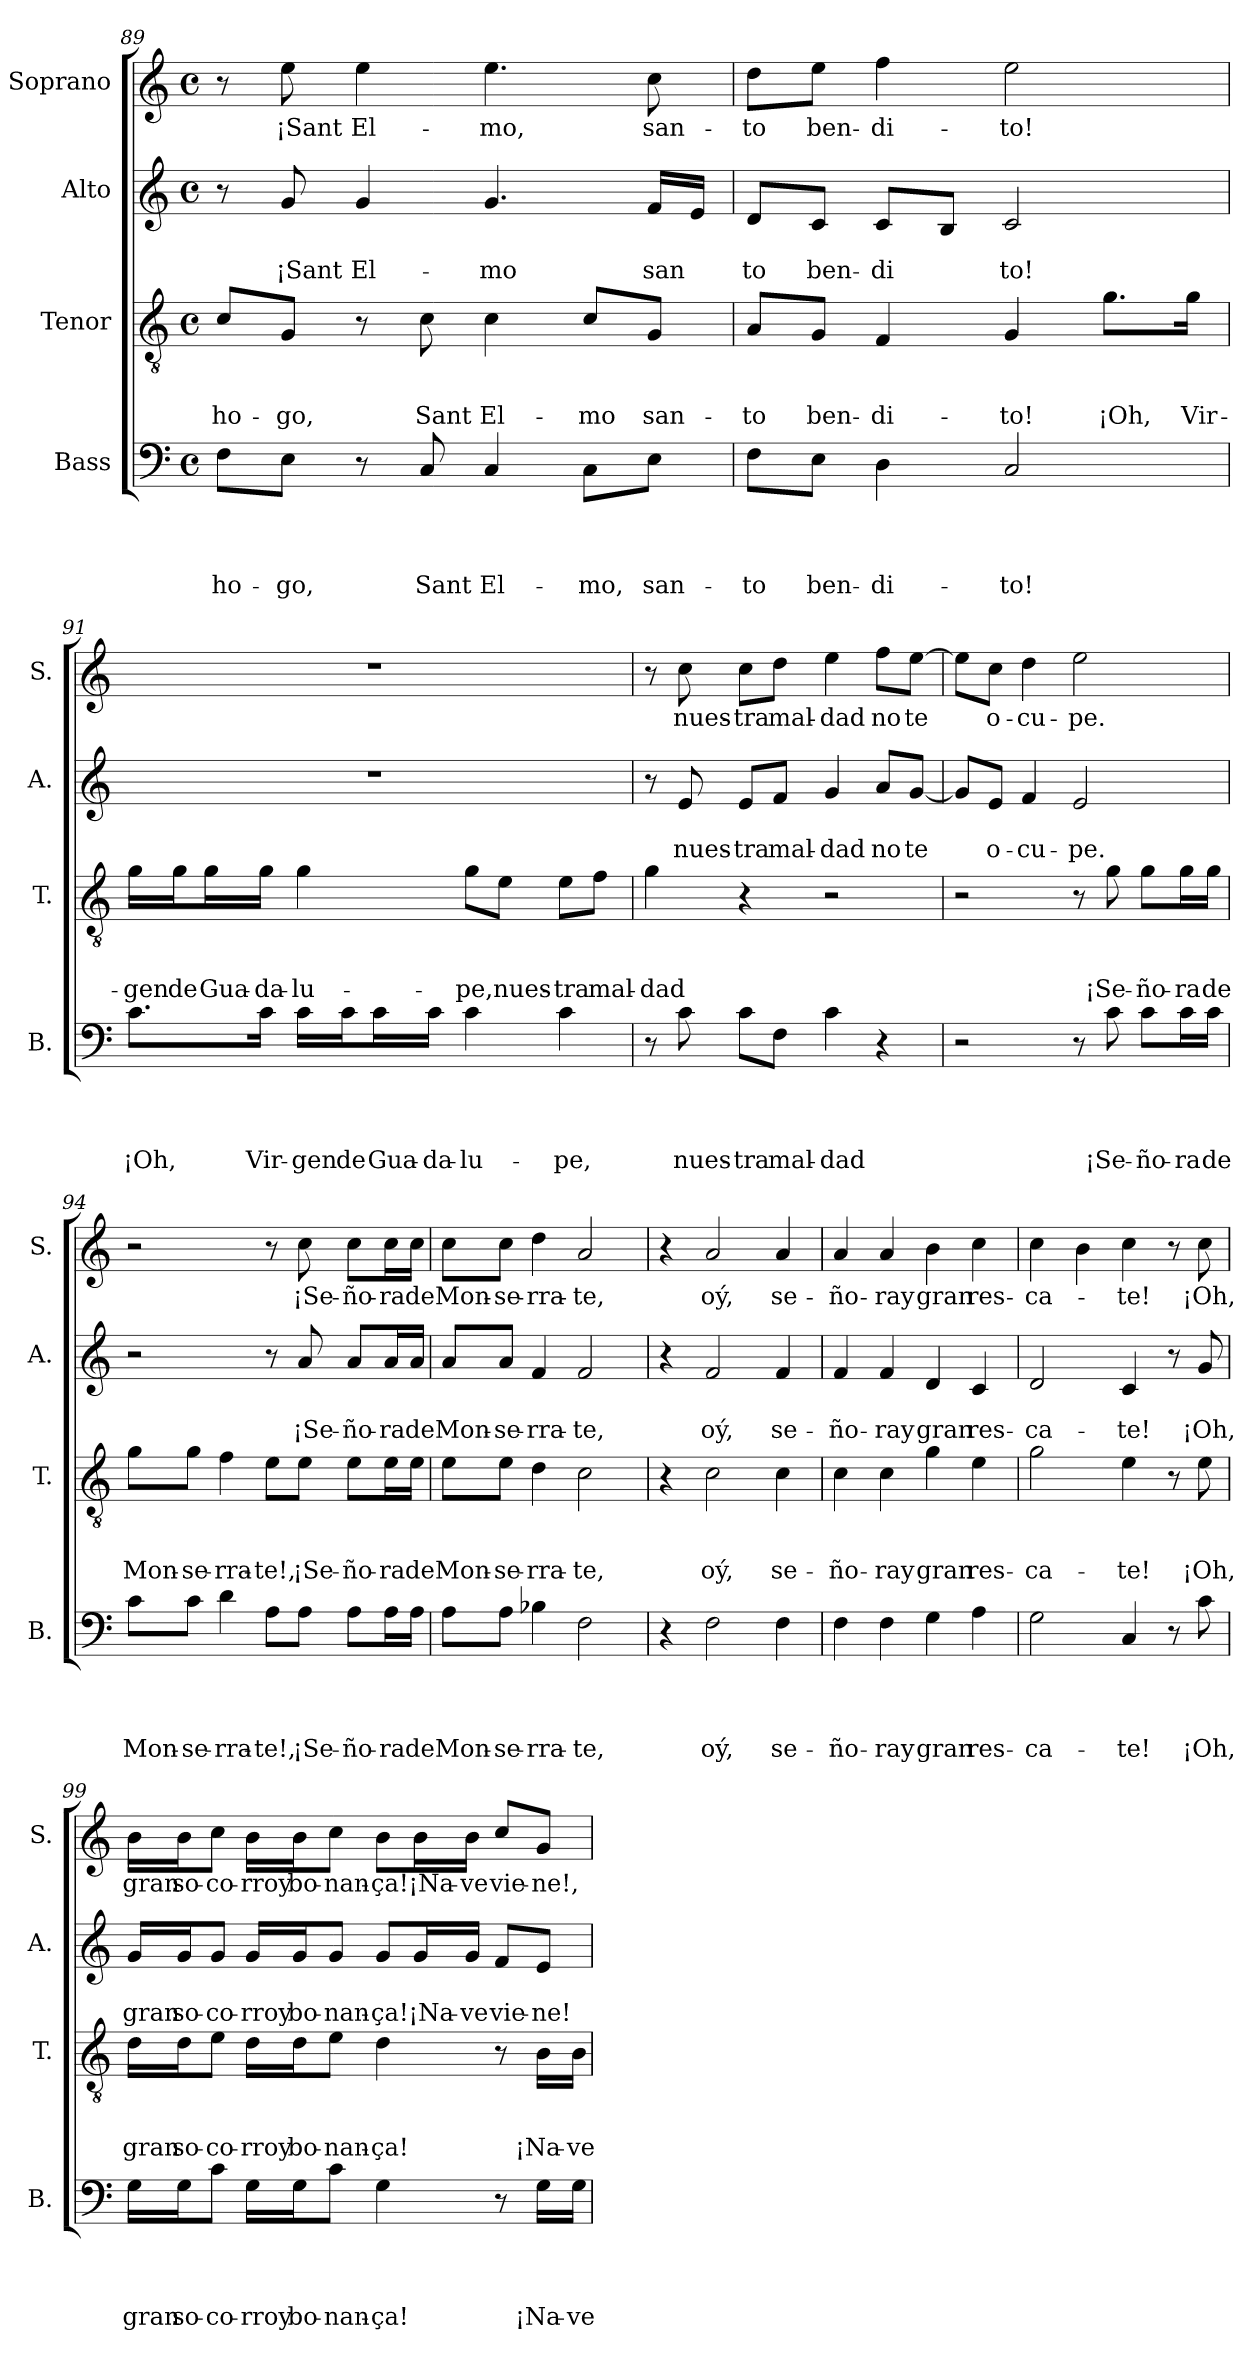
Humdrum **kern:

**kern	**text	**text	**text	**text	**kern	**text	**text	**text	**kern	**text	**text	**kern	**text
*part4	*part4	*part4	*part4	*part4	*part3	*part3	*part3	*part3	*part2	*part2	*part2	*part1	*part1
*staff4	*staff4	*staff4	*staff4	*staff4	*staff3	*staff3	*staff3	*staff3	*staff2	*staff2	*staff2	*staff1	*staff1
*I"Bass	*	*	*	*	*I"Tenor	*	*	*	*I"Alto	*	*	*I"Soprano	*
*I'B.	*	*	*	*	*I'T.	*	*	*	*I'A.	*	*	*I'S.	*
!!LO:LB:g=z
*clefF4	*	*	*	*	*clefGv2	*	*	*	*clefG2	*	*	*clefG2	*
*	*	*	*	*	*ITrd7c12	*	*	*	*	*	*	*	*
*k[]	*	*	*	*	*k[]	*	*	*	*k[]	*	*	*k[]	*
*C:	*	*	*	*	*C:	*	*	*	*C:	*	*	*C:	*
*M4/4	*	*	*	*	*M4/4	*	*	*	*M4/4	*	*	*M4/4	*
*met(c)	*	*	*	*	*met(c)	*	*	*	*met(c)	*	*	*met(c)	*
=89	=89	=89	=89	=89	=89	=89	=89	=89	=89	=89	=89	=89	=89
!	!	!	!	!LO:LY:b	!	!	!	!LO:LY:b	!	!	!	!	!
8F\L	.	.	.	-ho-	8C/L	.	.	-ho-	8r	.	.	8r	.
!	!	!	!	!LO:LY:b	!	!	!	!LO:LY:b	!	!	!LO:LY:b	!	!LO:LY:b
8E\J	.	.	.	-go,	8GG/J	.	.	-go,	8g/	.	¡Sant	8ee\	¡Sant
!	!	!	!	!	!	!	!	!	!	!	!LO:LY:b	!	!LO:LY:b
8r	.	.	.	.	8r	.	.	.	4g/	.	El-	4ee\	El-
!	!	!	!	!LO:LY:b	!	!	!	!LO:LY:b	!	!	!	!	!
8C/	.	.	.	Sant	8C\	.	.	Sant	.	.	.	.	.
!	!	!	!	!LO:LY:b	!	!	!	!LO:LY:b	!	!	!LO:LY:b	!	!LO:LY:b
4C/	.	.	.	El-	4C\	.	.	El-	4.g/	.	-mo	4.ee\	-mo,
!	!	!	!	!LO:LY:b	!	!	!	!LO:LY:b	!	!	!	!	!
8C\L	.	.	.	-mo,	8C/L	.	.	-mo	.	.	.	.	.
!	!	!	!	!LO:LY:b	!	!	!	!LO:LY:b	!	!	!LO:LY:b	!	!LO:LY:b
8E\J	.	.	.	san-	8GG/J	.	.	san-	16f/LL	.	san	8cc\	san-
.	.	.	.	.	.	.	.	.	16e/JJ	.	.	.	.
=90	=90	=90	=90	=90	=90	=90	=90	=90	=90	=90	=90	=90	=90
!	!	!	!	!LO:LY:b	!	!	!	!LO:LY:b	!	!	!LO:LY:b	!	!LO:LY:b
8F\L	.	.	.	-to	8AA/L	.	.	-to	8d/L	.	to	8dd\L	-to
!	!	!	!	!LO:LY:b	!	!	!	!LO:LY:b	!	!	!LO:LY:b	!	!LO:LY:b
8E\J	.	.	.	ben-	8GG/J	.	.	ben-	8c/J	.	ben-	8ee\J	ben-
!	!	!	!	!LO:LY:b	!	!	!	!LO:LY:b	!	!	!LO:LY:b	!	!LO:LY:b
4D\	.	.	.	-di-	4FF/	.	.	-di-	8c/L	.	-di	4ff\	-di-
.	.	.	.	.	.	.	.	.	8B/J	.	.	.	.
!	!	!	!	!LO:LY:b	!	!	!	!LO:LY:b	!	!	!LO:LY:b	!	!LO:LY:b
2C/	.	.	.	-to!	4GG/	.	.	-to!	2c/	.	to!	2ee\	-to!
!	!	!	!	!	!	!	!	!LO:LY:b	!	!	!	!	!
.	.	.	.	.	8.G\L	.	.	¡Oh,	.	.	.	.	.
!	!	!	!	!	!	!	!	!LO:LY:b	!	!	!	!	!
.	.	.	.	.	16G\Jk	.	.	Vir-	.	.	.	.	.
=91	=91	=91	=91	=91	=91	=91	=91	=91	=91	=91	=91	=91	=91
!	!	!	!	!LO:LY:b	!	!	!	!LO:LY:b	!	!	!	!	!
8.c\L	.	.	.	¡Oh,	16G\LL	.	.	-gen	1r	.	.	1r	.
!	!	!	!	!	!	!	!	!LO:LY:b	!	!	!	!	!
.	.	.	.	.	16G\J	.	.	de	.	.	.	.	.
!	!	!	!	!	!	!	!	!LO:LY:b	!	!	!	!	!
.	.	.	.	.	16G\L	.	.	Gua-	.	.	.	.	.
!	!	!	!	!LO:LY:b	!	!	!	!LO:LY:b	!	!	!	!	!
16c\Jk	.	.	.	Vir-	16G\JJ	.	.	-da-	.	.	.	.	.
!	!	!	!	!LO:LY:b	!	!	!	!LO:LY:b	!	!	!	!	!
16c\LL	.	.	.	-gen	4G\	.	.	-lu-	.	.	.	.	.
!	!	!	!	!LO:LY:b	!	!	!	!	!	!	!	!	!
16c\J	.	.	.	de	.	.	.	.	.	.	.	.	.
!	!	!	!	!LO:LY:b	!	!	!	!	!	!	!	!	!
16c\L	.	.	.	Gua-	.	.	.	.	.	.	.	.	.
!	!	!	!	!LO:LY:b	!	!	!	!	!	!	!	!	!
16c\JJ	.	.	.	-da-	.	.	.	.	.	.	.	.	.
!	!	!	!	!LO:LY:b	!	!	!	!LO:LY:b	!	!	!	!	!
4c\	.	.	.	-lu-	8G\L	.	.	-pe,	.	.	.	.	.
!	!	!	!	!	!	!	!	!LO:LY:b	!	!	!	!	!
.	.	.	.	.	8E\J	.	.	nues-	.	.	.	.	.
!	!	!	!	!LO:LY:b	!	!	!	!LO:LY:b	!	!	!	!	!
4c\	.	.	.	-pe,	8E\L	.	.	-tra	.	.	.	.	.
!	!	!	!	!	!	!	!	!LO:LY:b	!	!	!	!	!
.	.	.	.	.	8F\J	.	.	mal-	.	.	.	.	.
!!LO:PB:g=z
=92	=92	=92	=92	=92	=92	=92	=92	=92	=92	=92	=92	=92	=92
!	!	!	!	!	!	!	!	!LO:LY:b	!	!	!	!	!
8r	.	.	.	.	4G\	.	.	-dad	8r	.	.	8r	.
!	!	!	!	!LO:LY:b	!	!	!	!	!	!	!LO:LY:b	!	!LO:LY:b
8c\	.	.	.	nues-	.	.	.	.	8e/	.	nues-	8cc\	nues-
!	!	!	!	!LO:LY:b	!	!	!	!	!	!	!LO:LY:b	!	!LO:LY:b
8c\L	.	.	.	-tra	4r	.	.	.	8e/L	.	-tra	8cc\L	-tra
!	!	!	!	!LO:LY:b	!	!	!	!	!	!	!LO:LY:b	!	!LO:LY:b
8F\J	.	.	.	mal-	.	.	.	.	8f/J	.	mal-	8dd\J	mal-
!	!	!	!	!LO:LY:b	!	!	!	!	!	!	!LO:LY:b	!	!LO:LY:b
4c\	.	.	.	-dad	2r	.	.	.	4g/	.	-dad	4ee\	-dad
!	!	!	!	!	!	!	!	!	!	!	!LO:LY:b	!	!LO:LY:b
4r	.	.	.	.	.	.	.	.	8a/L	.	no	8ff\L	no
!	!	!	!	!	!	!	!	!	!	!	!LO:LY:b	!	!LO:LY:b
.	.	.	.	.	.	.	.	.	[<8g/J	.	te	[>8ee\J	te
=93	=93	=93	=93	=93	=93	=93	=93	=93	=93	=93	=93	=93	=93
2r	.	.	.	.	2r	.	.	.	8g/L]	.	.	8ee\L]	.
!	!	!	!	!	!	!	!	!	!	!	!LO:LY:b	!	!LO:LY:b
.	.	.	.	.	.	.	.	.	8e/J	.	o-	8cc\J	o-
!	!	!	!	!	!	!	!	!	!	!	!LO:LY:b	!	!LO:LY:b
.	.	.	.	.	.	.	.	.	4f/	.	-cu-	4dd\	-cu-
!	!	!	!	!	!	!	!	!	!	!	!LO:LY:b	!	!LO:LY:b
8r	.	.	.	.	8r	.	.	.	2e/	.	-pe.	2ee\	-pe.
!	!	!	!	!LO:LY:b	!	!	!	!LO:LY:b	!	!	!	!	!
8c\	.	.	.	¡Se-	8G\	.	.	¡Se-	.	.	.	.	.
!	!	!	!	!LO:LY:b	!	!	!	!LO:LY:b	!	!	!	!	!
8c\L	.	.	.	-ño-	8G\L	.	.	-ño-	.	.	.	.	.
!	!	!	!	!LO:LY:b	!	!	!	!LO:LY:b	!	!	!	!	!
16c\L	.	.	.	-ra	16G\L	.	.	-ra	.	.	.	.	.
!	!	!	!	!LO:LY:b	!	!	!	!LO:LY:b	!	!	!	!	!
16c\JJ	.	.	.	de	16G\JJ	.	.	de	.	.	.	.	.
=94	=94	=94	=94	=94	=94	=94	=94	=94	=94	=94	=94	=94	=94
!	!	!	!	!LO:LY:b	!	!	!	!LO:LY:b	!	!	!	!	!
8c\L	.	.	.	Mon-	8G\L	.	.	Mon-	2r	.	.	2r	.
!	!	!	!	!LO:LY:b	!	!	!	!LO:LY:b	!	!	!	!	!
8c\J	.	.	.	-se-	8G\J	.	.	-se-	.	.	.	.	.
!	!	!	!	!LO:LY:b	!	!	!	!LO:LY:b	!	!	!	!	!
4d\	.	.	.	-rra-	4F\	.	.	-rra-	.	.	.	.	.
!	!	!	!	!LO:LY:b	!	!	!	!LO:LY:b	!	!	!	!	!
8A\L	.	.	.	-te!,	8E\L	.	.	-te!,	8r	.	.	8r	.
!	!	!	!	!LO:LY:b	!	!	!	!LO:LY:b	!	!	!LO:LY:b	!	!LO:LY:b
8A\J	.	.	.	¡Se-	8E\J	.	.	¡Se-	8a/	.	¡Se-	8cc\	¡Se-
!	!	!	!	!LO:LY:b	!	!	!	!LO:LY:b	!	!	!LO:LY:b	!	!LO:LY:b
8A\L	.	.	.	-ño-	8E\L	.	.	-ño-	8a/L	.	-ño-	8cc\L	-ño-
!	!	!	!	!LO:LY:b	!	!	!	!LO:LY:b	!	!	!LO:LY:b	!	!LO:LY:b
16A\L	.	.	.	-ra	16E\L	.	.	-ra	16a/L	.	-ra	16cc\L	-ra
!	!	!	!	!LO:LY:b	!	!	!	!LO:LY:b	!	!	!LO:LY:b	!	!LO:LY:b
16A\JJ	.	.	.	de	16E\JJ	.	.	de	16a/JJ	.	de	16cc\JJ	de
=95	=95	=95	=95	=95	=95	=95	=95	=95	=95	=95	=95	=95	=95
!	!	!	!	!LO:LY:b	!	!	!	!LO:LY:b	!	!	!LO:LY:b	!	!LO:LY:b
8A\L	.	.	.	Mon-	8E\L	.	.	Mon-	8a/L	.	Mon-	8cc\L	Mon-
!	!	!	!	!LO:LY:b	!	!	!	!LO:LY:b	!	!	!LO:LY:b	!	!LO:LY:b
8A\J	.	.	.	-se-	8E\J	.	.	-se-	8a/J	.	-se-	8cc\J	-se-
!	!	!	!	!LO:LY:b	!	!	!	!LO:LY:b	!	!	!LO:LY:b	!	!LO:LY:b
4B-X\	.	.	.	-rra-	4D\	.	.	-rra-	4f/	.	-rra-	4dd\	-rra-
!	!	!	!	!LO:LY:b	!	!	!	!LO:LY:b	!	!	!LO:LY:b	!	!LO:LY:b
2F\	.	.	.	-te,	2C\	.	.	-te,	2f/	.	-te,	2a/	-te,
!!LO:LB:g=z
=96	=96	=96	=96	=96	=96	=96	=96	=96	=96	=96	=96	=96	=96
4r	.	.	.	.	4r	.	.	.	4r	.	.	4r	.
!	!	!	!	!LO:LY:b	!	!	!	!LO:LY:b	!	!	!LO:LY:b	!	!LO:LY:b
2F\	.	.	.	oý,	2C\	.	.	oý,	2f/	.	oý,	2a/	oý,
!	!	!	!	!LO:LY:b	!	!	!	!LO:LY:b	!	!	!LO:LY:b	!	!LO:LY:b
4F\	.	.	.	se-	4C\	.	.	se-	4f/	.	se-	4a/	se-
=97	=97	=97	=97	=97	=97	=97	=97	=97	=97	=97	=97	=97	=97
!	!	!	!	!LO:LY:b	!	!	!	!LO:LY:b	!	!	!LO:LY:b	!	!LO:LY:b
4F\	.	.	.	-ño-	4C\	.	.	-ño-	4f/	.	-ño-	4a/	-ño-
!	!	!	!	!LO:LY:b	!	!	!	!LO:LY:b	!	!	!LO:LY:b	!	!LO:LY:b
4F\	.	.	.	-ray	4C\	.	.	-ray	4f/	.	-ray	4a/	-ray
!	!	!	!	!LO:LY:b	!	!	!	!LO:LY:b	!	!	!LO:LY:b	!	!LO:LY:b
4G\	.	.	.	gran	4G\	.	.	gran	4d/	.	gran	4b\	gran
!	!	!	!	!LO:LY:b	!	!	!	!LO:LY:b	!	!	!LO:LY:b	!	!LO:LY:b
4A\	.	.	.	res-	4E\	.	.	res-	4c/	.	res-	4cc\	res-
=98	=98	=98	=98	=98	=98	=98	=98	=98	=98	=98	=98	=98	=98
!	!	!	!	!LO:LY:b	!	!	!	!LO:LY:b	!	!	!LO:LY:b	!	!LO:LY:b
2G\	.	.	.	-ca-	2G\	.	.	-ca-	2d/	.	-ca-	4cc\	-ca-
.	.	.	.	.	.	.	.	.	.	.	.	4b\	.
!	!	!	!	!LO:LY:b	!	!	!	!LO:LY:b	!	!	!LO:LY:b	!	!LO:LY:b
4C/	.	.	.	-te!	4E\	.	.	-te!	4c/	.	-te!	4cc\	-te!
8r	.	.	.	.	8r	.	.	.	8r	.	.	8r	.
!	!	!	!	!LO:LY:b	!	!	!	!LO:LY:b	!	!	!LO:LY:b	!	!LO:LY:b
8c\	.	.	.	¡Oh,	8E\	.	.	¡Oh,	8g/	.	¡Oh,	8cc\	¡Oh,
=99	=99	=99	=99	=99	=99	=99	=99	=99	=99	=99	=99	=99	=99
!	!	!	!	!LO:LY:b	!	!	!	!LO:LY:b	!	!	!LO:LY:b	!	!LO:LY:b
16G\LL	.	.	.	gran	16D\LL	.	.	gran	16g/LL	.	gran	16b\LL	gran
!	!	!	!	!LO:LY:b	!	!	!	!LO:LY:b	!	!	!LO:LY:b	!	!LO:LY:b
16G\J	.	.	.	so-	16D\J	.	.	so-	16g/J	.	so-	16b\J	so-
!	!	!	!	!LO:LY:b	!	!	!	!LO:LY:b	!	!	!LO:LY:b	!	!LO:LY:b
8c\J	.	.	.	-co-	8E\J	.	.	-co-	8g/J	.	-co-	8cc\J	-co-
!	!	!	!	!LO:LY:b	!	!	!	!LO:LY:b	!	!	!LO:LY:b	!	!LO:LY:b
16G\LL	.	.	.	-rroy	16D\LL	.	.	-rroy	16g/LL	.	-rroy	16b\LL	-rroy
!	!	!	!	!LO:LY:b	!	!	!	!LO:LY:b	!	!	!LO:LY:b	!	!LO:LY:b
16G\J	.	.	.	bo-	16D\J	.	.	bo-	16g/J	.	bo-	16b\J	bo-
!	!	!	!	!LO:LY:b	!	!	!	!LO:LY:b	!	!	!LO:LY:b	!	!LO:LY:b
8c\J	.	.	.	-nan-	8E\J	.	.	-nan-	8g/J	.	-nan-	8cc\J	-nan-
!	!	!	!	!LO:LY:b	!	!	!	!LO:LY:b	!	!	!LO:LY:b	!	!LO:LY:b
4G\	.	.	.	-ça!	4D\	.	.	-ça!	8g/L	.	-ça!	8b\L	-ça!
!	!	!	!	!	!	!	!	!	!	!	!LO:LY:b	!	!LO:LY:b
.	.	.	.	.	.	.	.	.	16g/L	.	¡Na-	16b\L	¡Na-
!	!	!	!	!	!	!	!	!	!	!	!LO:LY:b	!	!LO:LY:b
.	.	.	.	.	.	.	.	.	16g/JJ	.	-ve	16b\JJ	-ve
!	!	!	!	!	!	!	!	!	!	!	!LO:LY:b	!	!LO:LY:b
8r	.	.	.	.	8r	.	.	.	8f/L	.	vie-	8cc/L	vie-
!	!	!	!	!LO:LY:b	!	!	!	!LO:LY:b	!	!	!LO:LY:b	!	!LO:LY:b
16G\LL	.	.	.	¡Na-	16BB\LL	.	.	¡Na-	8e/J	.	-ne!	8g/J	-ne!,
!	!	!	!	!LO:LY:b	!	!	!	!LO:LY:b	!	!	!	!	!
16G\JJ	.	.	.	-ve	16BB\JJ	.	.	-ve	.	.	.	.	.
=	=	=	=	=	=	=	=	=	=	=	=	=	=
*-	*-	*-	*-	*-	*-	*-	*-	*-	*-	*-	*-	*-	*-
